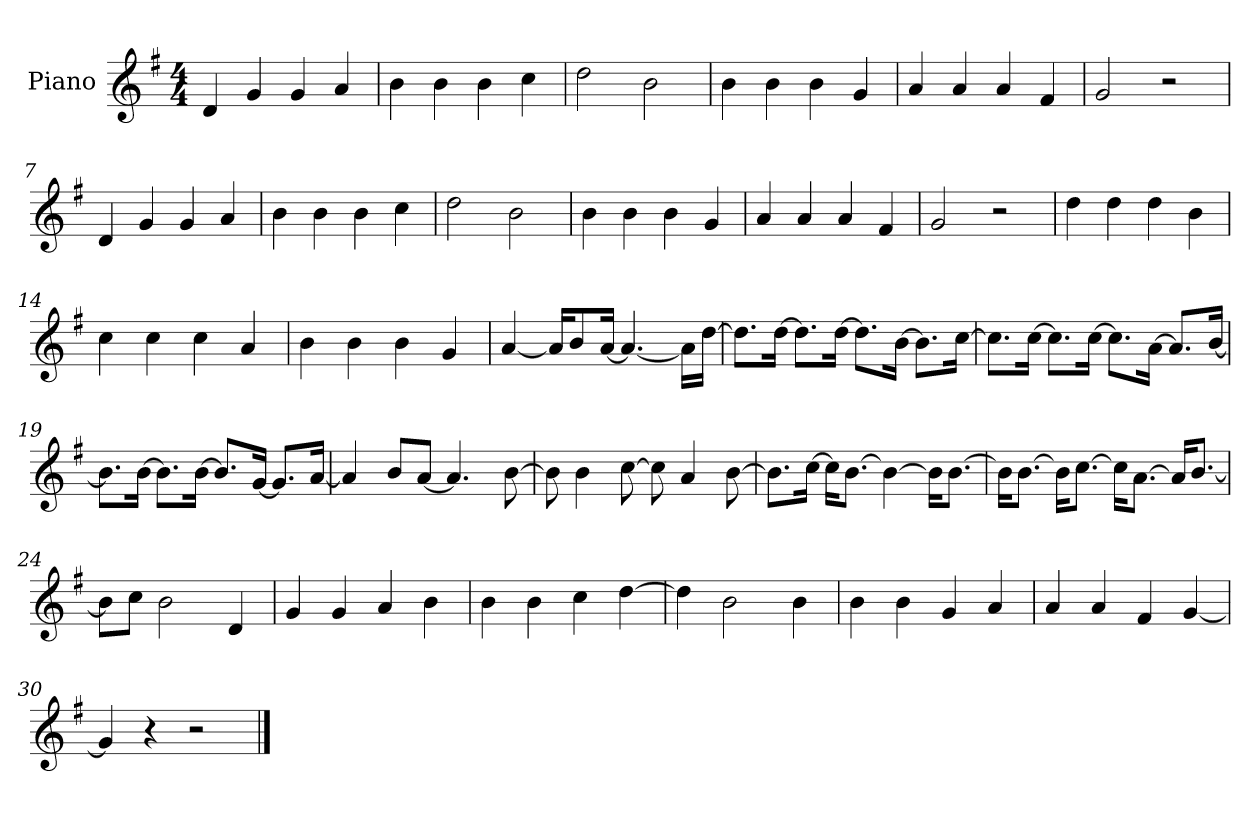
**kern
*part1
*staff1
*I"Piano
*I'P-no
*clefG2
*k[f#]
*M4/4
*MM90
=1
4d/
4g/
4g/
4a/
=2
4b\
4b\
4b\
4cc\
=3
2dd\
2b\
=4
4b\
4b\
4b\
4g/
=5
4a/
4a/
4a/
4f#/
=6
2g/
2r
=7
4d/
4g/
4g/
4a/
=8
4b\
4b\
4b\
4cc\
=9
2dd\
2b\
!!LO:LB:g=z
=10
4b\
4b\
4b\
4g/
=11
4a/
4a/
4a/
4f#/
=12
2g/
2r
=13
4dd\
4dd\
4dd\
4b\
=14
4cc\
4cc\
4cc\
4a/
=15
4b\
4b\
4b\
4g/
=16
[4a/
16a/KL]
8b/
[16a/Jk
4.a/_
16a\LL]
[16dd\JJ
!!LO:LB:g=z
=17
8.dd\L]
[16dd\Jk
8.dd\L]
[16dd\Jk
8.dd\L]
[16b\Jk
8.b\L]
[16cc\Jk
=18
8.cc\L]
[16cc\Jk
8.cc\L]
[16cc\Jk
8.cc\L]
[16a\Jk
8.a/L]
[16b/Jk
=19
8.b\L]
[16b\Jk
8.b\L]
[16b\Jk
8.b/L]
[16g/Jk
8.g/L]
[16a/Jk
=20
4a/]
8b/L
[8a/J
4.a/]
[8b\
=21
8b\]
4b\
[8cc\
8cc\]
4a/
[8b\
!!LO:LB:g=z
=22
8.b\L]
[16cc\Jk
16cc\KL]
[8.b\J
4b\_
16b\KL]
[8.b\J
=23
16b\KL]
[8.b\J
16b\KL]
[8.cc\J
16cc\KL]
[8.a\J
16a/KL]
[8.b/J
=24
8b\L]
8cc\J
2b\
4d/
=25
4g/
4g/
4a/
4b\
=26
4b\
4b\
4cc\
[4dd\
=27
4dd\]
2b\
4b\
=28
4b\
4b\
4g/
4a/
!!LO:LB:g=z
=29
4a/
4a/
4f#/
[4g/
=30
4g/]
4r
2r
==
*-
